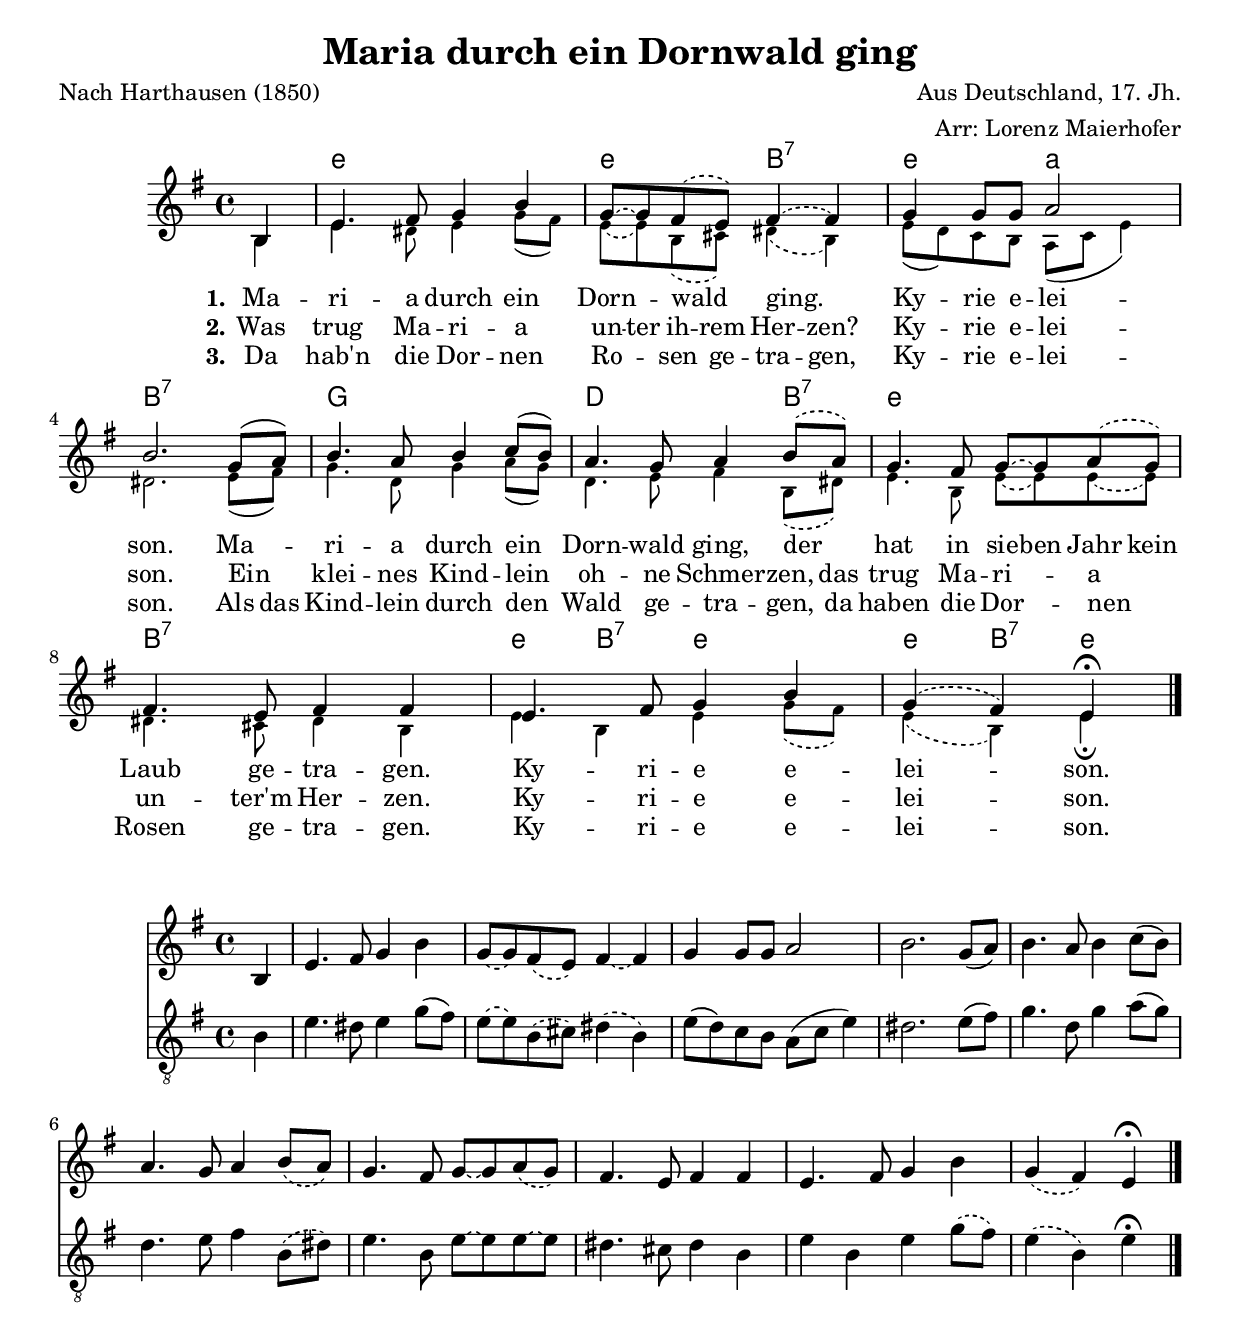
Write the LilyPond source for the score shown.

\version "2.18.2"

\header {
  title = "Maria durch ein Dornwald ging"
  poet = "Nach Harthausen (1850)"
  composer = "Aus Deutschland, 17. Jh."
  arranger = "Arr: Lorenz Maierhofer"
  % hide 'Music engraving by...' footer
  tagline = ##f
}

\paper {
  score-system-spacing #'basic-distance = #24
}

global = {
  \time 4/4
  \partial 4
  \key e \minor
}

finalbar = \bar "|."

voiceFirst = \relative {
  \set melismaBusyProperties = #'()
  b4 |
  e4. fis8 g4 b4 |
  \tieDashed g8~g8 \slurDashed fis8 (e8) fis4~fis4 |
  g4 g8 g8 a2 |
  b2. \slurSolid g8 (a8) |
  b4. a8 b4 c8 (b8) |
  a4. g8 a4 \slurDashed b8 (a8) |
  g4. fis8 g~g a (g) |
  fis4. e8 fis4 fis |
  e4. fis8 g4 b4 |
  g4 (fis4) e\fermata
  \unset melismaBusyProperties
  \finalbar
}
voiceSecond = \relative {
  b4 e4. dis8 e4 \slurSolid g8 (fis8) \tieDashed e8~e8 \slurDashed b8 (cis8) dis4 (b4)
  \slurSolid e8 (d8) c8 b8 a (c e4) dis2.
  \slurSolid e8 (fis8) g4. d8 g4 a8 (g8) d4. e8 fis4 \slurDashed b,8 (dis8) e4.
  b8 e~e e~e dis4. cis8 dis4 b e4 b4 e4 g8 (fis8) e4 (b4) e\fermata
}

chordsOne = \chordmode {
    s4 | e1:m | e2:m b2:7 |
    e2:m a:m | b1:7 |
    g1 | d2.
    b4:7 | e1:m | b1:7 |
    e4:m b:7 e2:m | e4:m b:7 e:m
}

verseOne = \lyricmode {
  \set stanza = #"1."
  Ma -- | ri -- a durch ein | Dorn -- \skip 1 wald _ ging. _ |
  Ky -- rie e -- lei -- | son.
  Ma -- \skip 1 | ri -- a durch ein _ | Dorn -- wald ging,
  der _ | hat in sie -- ben Jahr kein | Laub ge -- tra -- gen. |
  Ky -- ri -- e e -- | lei -- \skip 1 son. |
}
verseTwo = \lyricmode {
  \set stanza = #"2."
  Was | trug Ma -- ri -- a | un -- ter ih -- rem Her -- zen? |
  Ky -- rie e -- lei -- | son.
  Ein _ | klei -- nes Kind -- lein _ | oh -- ne Schmer -- zen,
  das | trug Ma -- ri -- \skip 1 a _ | un -- ter'm Her -- zen.
  Ky -- ri -- e e -- | lei -- \skip 1 son. |
}
verseThree = \lyricmode {
  \set stanza = #"3."
  Da hab'n die Dor -- nen Ro -- \skip 1 sen ge -- tra -- gen,
  Ky -- rie e -- lei -- | son.
  Als das Kind -- lein durch den _ Wald ge -- tra -- gen,
  da haben die Dor -- \skip 1 nen _ Rosen ge -- tra -- gen.
  Ky -- ri -- e e -- | lei -- \skip 1 son. |
}

\score
{
  <<
  \chords {
    \set chordNameLowercaseMinor = ##t
    \chordsOne
  }
  \new Staff <<
    \global
    \clef "treble"
    \new Voice = "1" {
      \voiceOne
      \voiceFirst
    }
    \new Voice = "2" {
      \voiceTwo
      \tiny
      \voiceSecond
    }
  >>
  \new Lyrics \lyricsto "1" \verseOne
  \new Lyrics \lyricsto "1" \verseTwo
  \new Lyrics \lyricsto "1" \verseThree
  >>
}
\score
{
  <<
    \new Staff <<
      \global
      \clef "treble"
      \new Voice \voiceFirst
    >>
    \new Staff <<
      \global
      \clef "treble_8"
      \new Voice \voiceSecond
    >>
  >>
}

%{

[...] ‘simultaneous’ music expression is formed by enclosing expressions inside << and >> [...]

[...] An invisible rest [...] can be entered
like a note with the note name s [...]

[...] do not use an underscore, _, to skip notes –
an underscore indicates a melisma,
causing the preceding syllable to be left-aligned. [...]
http://lilypond.org/doc/v2.19/Documentation/notation/techniques-specific-to-lyrics

%}
